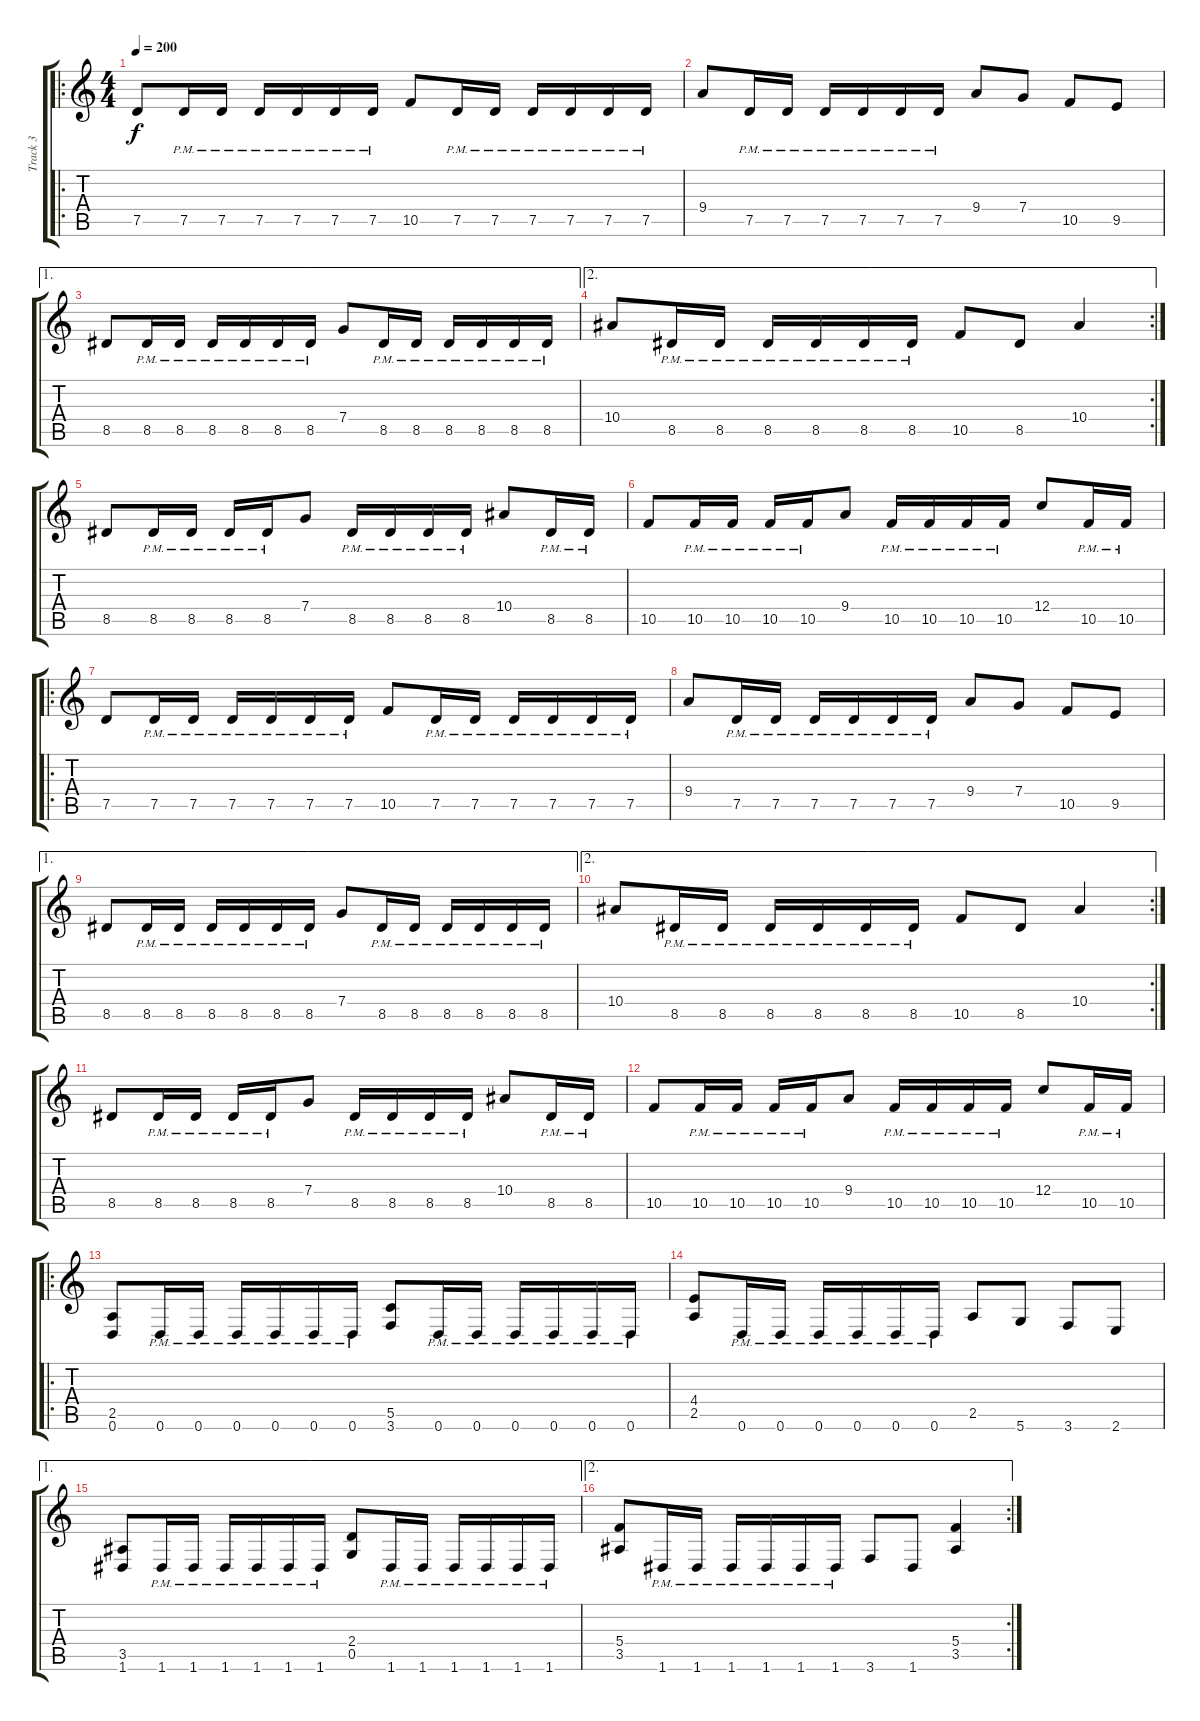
\track ("Track 3" "Track 3") {instrument distortionguitar}
\staff {score tabs}
\tuning (D4 A3 F3 C3 G2 D2) {hide}
\ro
\ts (4 4)
\tempo 200
\clef g2
\ks c
7.5.8{dy f balance 5 instrument distortionguitar} 7.5{pm}.16 7.5{pm}.16 7.5{pm}.16 7.5{pm}.16 7.5{pm}.16 7.5{pm}.16 10.5.8 7.5{pm}.16 7.5{pm}.16 7.5{pm}.16 7.5{pm}.16 7.5{pm}.16 7.5{pm}.16 |
9.4.8 7.5{pm}.16 7.5{pm}.16 7.5{pm}.16 7.5{pm}.16 7.5{pm}.16 7.5{pm}.16 9.4.8 7.4.8 10.5.8 9.5.8 |
\ae 1
8.5.8 8.5{pm}.16 8.5{pm}.16 8.5{pm}.16 8.5{pm}.16 8.5{pm}.16 8.5{pm}.16 7.4.8 8.5{pm}.16 8.5{pm}.16 8.5{pm}.16 8.5{pm}.16 8.5{pm}.16 8.5{pm}.16 |
\ae 2
\rc 2
10.4.8 8.5{pm}.16 8.5{pm}.16 8.5{pm}.16 8.5{pm}.16 8.5{pm}.16 8.5{pm}.16 10.5.8 8.5.8 10.4.4 |
8.5.8 8.5{pm}.16 8.5{pm}.16 8.5{pm}.16 8.5{pm}.16 7.4.8 8.5{pm}.16 8.5{pm}.16 8.5{pm}.16 8.5{pm}.16 10.4.8 8.5{pm}.16 8.5{pm}.16 |
10.5.8 10.5{pm}.16 10.5{pm}.16 10.5{pm}.16 10.5{pm}.16 9.4.8 10.5{pm}.16 10.5{pm}.16 10.5{pm}.16 10.5{pm}.16 12.4.8 10.5{pm}.16 10.5{pm}.16 |
\ro
7.5.8 7.5{pm}.16 7.5{pm}.16 7.5{pm}.16 7.5{pm}.16 7.5{pm}.16 7.5{pm}.16 10.5.8 7.5{pm}.16 7.5{pm}.16 7.5{pm}.16 7.5{pm}.16 7.5{pm}.16 7.5{pm}.16 |
9.4.8 7.5{pm}.16 7.5{pm}.16 7.5{pm}.16 7.5{pm}.16 7.5{pm}.16 7.5{pm}.16 9.4.8 7.4.8 10.5.8 9.5.8 |
\ae 1
8.5.8 8.5{pm}.16 8.5{pm}.16 8.5{pm}.16 8.5{pm}.16 8.5{pm}.16 8.5{pm}.16 7.4.8 8.5{pm}.16 8.5{pm}.16 8.5{pm}.16 8.5{pm}.16 8.5{pm}.16 8.5{pm}.16 |
\ae 2
\rc 2
10.4.8 8.5{pm}.16 8.5{pm}.16 8.5{pm}.16 8.5{pm}.16 8.5{pm}.16 8.5{pm}.16 10.5.8 8.5.8 10.4.4 |
8.5.8 8.5{pm}.16 8.5{pm}.16 8.5{pm}.16 8.5{pm}.16 7.4.8 8.5{pm}.16 8.5{pm}.16 8.5{pm}.16 8.5{pm}.16 10.4.8 8.5{pm}.16 8.5{pm}.16 |
10.5.8 10.5{pm}.16 10.5{pm}.16 10.5{pm}.16 10.5{pm}.16 9.4.8 10.5{pm}.16 10.5{pm}.16 10.5{pm}.16 10.5{pm}.16 12.4.8 10.5{pm}.16 10.5{pm}.16 |
\ro
(2.5 0.6).8{balance 0} 0.6{pm}.16 0.6{pm}.16 0.6{pm}.16 0.6{pm}.16 0.6{pm}.16 0.6{pm}.16 (5.5 3.6).8 0.6{pm}.16 0.6{pm}.16 0.6{pm}.16 0.6{pm}.16 0.6{pm}.16 0.6{pm}.16 |
(4.4 2.5).8 0.6{pm}.16 0.6{pm}.16 0.6{pm}.16 0.6{pm}.16 0.6{pm}.16 0.6{pm}.16 2.5.8 5.6.8 3.6.8 2.6.8 |
\ae 1
(3.5 1.6).8 1.6{pm}.16 1.6{pm}.16 1.6{pm}.16 1.6{pm}.16 1.6{pm}.16 1.6{pm}.16 (2.4 0.5).8 1.6{pm}.16 1.6{pm}.16 1.6{pm}.16 1.6{pm}.16 1.6{pm}.16 1.6{pm}.16 |
\ae 2
\rc 2
(5.4 3.5).8 1.6{pm}.16 1.6{pm}.16 1.6{pm}.16 1.6{pm}.16 1.6{pm}.16 1.6{pm}.16 3.6.8 1.6.8 (5.4 3.5).4
